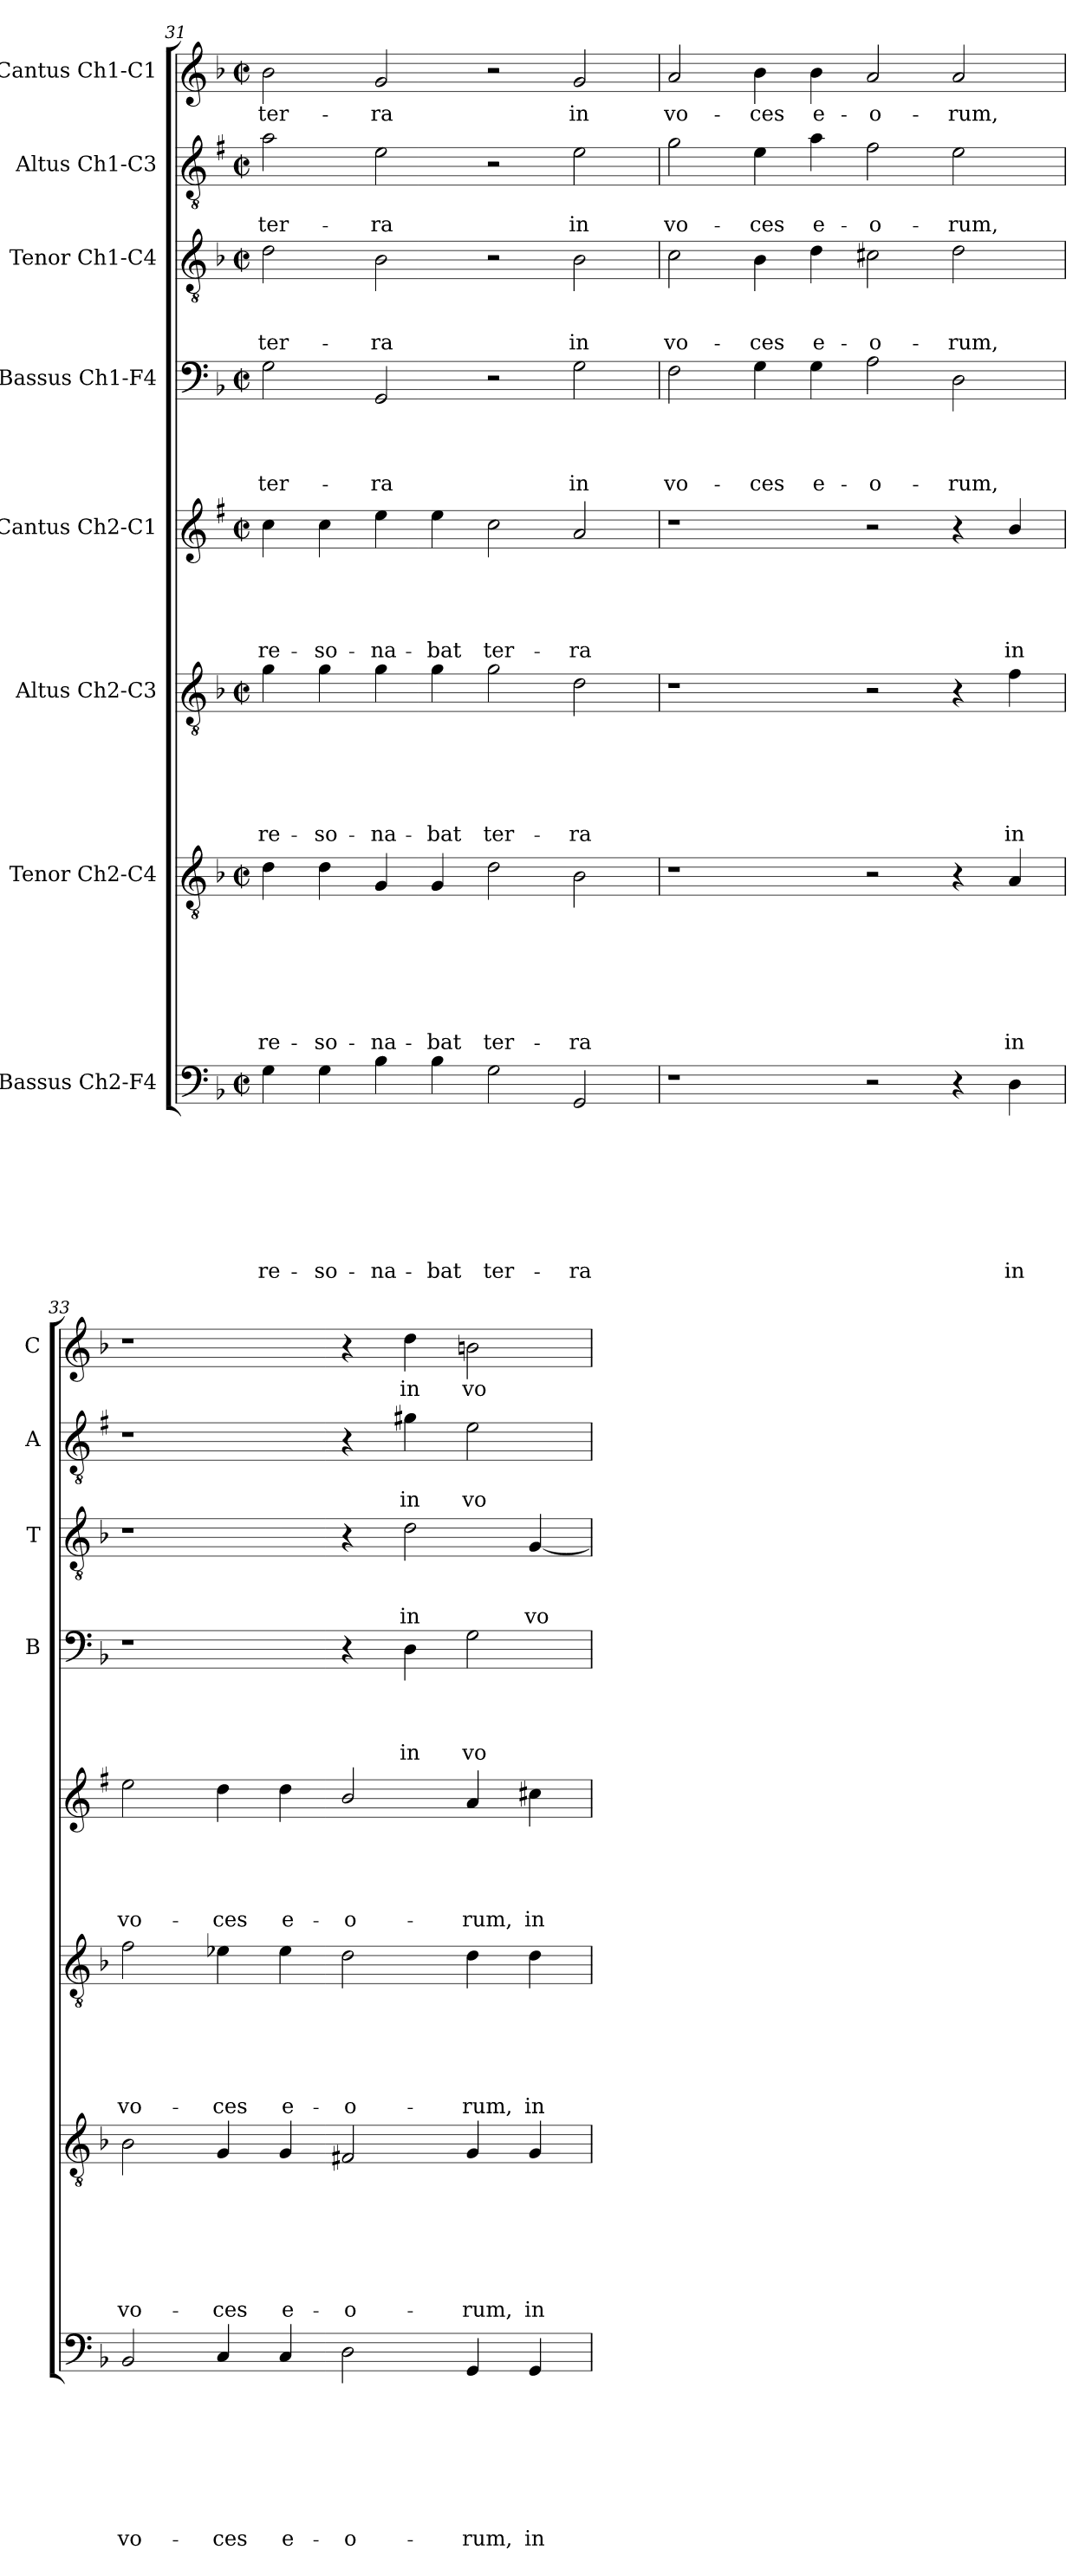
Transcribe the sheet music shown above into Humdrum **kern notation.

**kern	**text	**text	**text	**text	**text	**text	**text	**text	**kern	**text	**text	**text	**text	**text	**text	**text	**kern	**text	**text	**text	**text	**text	**text	**kern	**text	**text	**text	**text	**text	**kern	**text	**text	**text	**text	**kern	**text	**text	**text	**kern	**text	**text	**kern	**text
*part8	*part8	*part8	*part8	*part8	*part8	*part8	*part8	*part8	*part7	*part7	*part7	*part7	*part7	*part7	*part7	*part7	*part6	*part6	*part6	*part6	*part6	*part6	*part6	*part5	*part5	*part5	*part5	*part5	*part5	*part4	*part4	*part4	*part4	*part4	*part3	*part3	*part3	*part3	*part2	*part2	*part2	*part1	*part1
*staff8	*staff8	*staff8	*staff8	*staff8	*staff8	*staff8	*staff8	*staff8	*staff7	*staff7	*staff7	*staff7	*staff7	*staff7	*staff7	*staff7	*staff6	*staff6	*staff6	*staff6	*staff6	*staff6	*staff6	*staff5	*staff5	*staff5	*staff5	*staff5	*staff5	*staff4	*staff4	*staff4	*staff4	*staff4	*staff3	*staff3	*staff3	*staff3	*staff2	*staff2	*staff2	*staff1	*staff1
*I"Bassus Ch2-F4	*	*	*	*	*	*	*	*	*I"Tenor Ch2-C4	*	*	*	*	*	*	*	*I"Altus Ch2-C3	*	*	*	*	*	*	*I"Cantus Ch2-C1	*	*	*	*	*	*I"Bassus Ch1-F4	*	*	*	*	*I"Tenor Ch1-C4	*	*	*	*I"Altus Ch1-C3	*	*	*I"Cantus Ch1-C1	*
*	*	*	*	*	*	*	*	*	*	*	*	*	*	*	*	*	*	*	*	*	*	*	*	*	*	*	*	*	*	*I'B	*	*	*	*	*I'T	*	*	*	*I'A	*	*	*I'C	*
*clefF4	*	*	*	*	*	*	*	*	*clefGv2	*	*	*	*	*	*	*	*clefGv2	*	*	*	*	*	*	*clefG2	*	*	*	*	*	*clefF4	*	*	*	*	*clefGv2	*	*	*	*clefGv2	*	*	*clefG2	*
*	*	*	*	*	*	*	*	*	*	*	*	*	*	*	*	*	*	*	*	*	*	*	*	*ITrd1c2	*	*	*	*	*	*	*	*	*	*	*	*	*	*	*ITrd1c2	*	*	*	*
*k[b-]	*	*	*	*	*	*	*	*	*k[b-]	*	*	*	*	*	*	*	*k[b-]	*	*	*	*	*	*	*k[b-]	*	*	*	*	*	*k[b-]	*	*	*	*	*k[b-]	*	*	*	*k[b-]	*	*	*k[b-]	*
*F:	*	*	*	*	*	*	*	*	*F:	*	*	*	*	*	*	*	*F:	*	*	*	*	*	*	*F:	*	*	*	*	*	*F:	*	*	*	*	*F:	*	*	*	*F:	*	*	*F:	*
*M2/2	*	*	*	*	*	*	*	*	*M2/2	*	*	*	*	*	*	*	*M2/2	*	*	*	*	*	*	*M2/2	*	*	*	*	*	*M2/2	*	*	*	*	*M2/2	*	*	*	*M2/2	*	*	*M2/2	*
*met(c|)	*	*	*	*	*	*	*	*	*met(c|)	*	*	*	*	*	*	*	*met(c|)	*	*	*	*	*	*	*met(c|)	*	*	*	*	*	*met(c|)	*	*	*	*	*met(c|)	*	*	*	*met(c|)	*	*	*met(c|)	*
=31	=31	=31	=31	=31	=31	=31	=31	=31	=31	=31	=31	=31	=31	=31	=31	=31	=31	=31	=31	=31	=31	=31	=31	=31	=31	=31	=31	=31	=31	=31	=31	=31	=31	=31	=31	=31	=31	=31	=31	=31	=31	=31	=31
!	!	!	!	!	!	!	!	!LO:LY:b	!	!	!	!	!	!	!	!LO:LY:b	!	!	!	!	!	!	!LO:LY:b	!	!	!	!	!	!LO:LY:b	!	!	!	!	!LO:LY:b	!	!	!	!LO:LY:b	!	!	!LO:LY:b	!	!LO:LY:b
4G\	.	.	.	.	.	.	.	re-	4d\	.	.	.	.	.	.	re-	4g\	.	.	.	.	.	re-	4b-\	.	.	.	.	re-	2G\	.	.	.	ter-	2d\	.	.	ter-	2g\	.	ter-	2b-\	ter-
!	!	!	!	!	!	!	!	!LO:LY:b	!	!	!	!	!	!	!	!LO:LY:b	!	!	!	!	!	!	!LO:LY:b	!	!	!	!	!	!LO:LY:b	!	!	!	!	!	!	!	!	!	!	!	!	!	!
4G\	.	.	.	.	.	.	.	-so-	4d\	.	.	.	.	.	.	-so-	4g\	.	.	.	.	.	-so-	4b-\	.	.	.	.	-so-	.	.	.	.	.	.	.	.	.	.	.	.	.	.
!	!	!	!	!	!	!	!	!LO:LY:b	!	!	!	!	!	!	!	!LO:LY:b	!	!	!	!	!	!	!LO:LY:b	!	!	!	!	!	!LO:LY:b	!	!	!	!	!LO:LY:b	!	!	!	!LO:LY:b	!	!	!LO:LY:b	!	!LO:LY:b
4B-\	.	.	.	.	.	.	.	-na-	4G/	.	.	.	.	.	.	-na-	4g\	.	.	.	.	.	-na-	4dd\	.	.	.	.	-na-	2GG/	.	.	.	-ra	2B-\	.	.	-ra	2d\	.	-ra	2g/	-ra
!	!	!	!	!	!	!	!	!LO:LY:b	!	!	!	!	!	!	!	!LO:LY:b	!	!	!	!	!	!	!LO:LY:b	!	!	!	!	!	!LO:LY:b	!	!	!	!	!	!	!	!	!	!	!	!	!	!
4B-\	.	.	.	.	.	.	.	-bat	4G/	.	.	.	.	.	.	-bat	4g\	.	.	.	.	.	-bat	4dd\	.	.	.	.	-bat	.	.	.	.	.	.	.	.	.	.	.	.	.	.
!	!	!	!	!	!	!	!	!LO:LY:b	!	!	!	!	!	!	!	!LO:LY:b	!	!	!	!	!	!	!LO:LY:b	!	!	!	!	!	!LO:LY:b	!	!	!	!	!	!	!	!	!	!	!	!	!	!
2G\	.	.	.	.	.	.	.	ter-	2d\	.	.	.	.	.	.	ter-	2g\	.	.	.	.	.	ter-	2b-\	.	.	.	.	ter-	2r	.	.	.	.	2r	.	.	.	2r	.	.	2r	.
!	!	!	!	!	!	!	!	!LO:LY:b	!	!	!	!	!	!	!	!LO:LY:b	!	!	!	!	!	!	!LO:LY:b	!	!	!	!	!	!LO:LY:b	!	!	!	!	!LO:LY:b	!	!	!	!LO:LY:b	!	!	!LO:LY:b	!	!LO:LY:b
2GG/	.	.	.	.	.	.	.	-ra	2B-\	.	.	.	.	.	.	-ra	2d\	.	.	.	.	.	-ra	2g/	.	.	.	.	-ra	2G\	.	.	.	in	2B-\	.	.	in	2d\	.	in	2g/	in
=32	=32	=32	=32	=32	=32	=32	=32	=32	=32	=32	=32	=32	=32	=32	=32	=32	=32	=32	=32	=32	=32	=32	=32	=32	=32	=32	=32	=32	=32	=32	=32	=32	=32	=32	=32	=32	=32	=32	=32	=32	=32	=32	=32
!	!	!	!	!	!	!	!	!	!	!	!	!	!	!	!	!	!	!	!	!	!	!	!	!	!	!	!	!	!	!	!	!	!	!LO:LY:b	!	!	!	!LO:LY:b	!	!	!LO:LY:b	!	!LO:LY:b
1r	.	.	.	.	.	.	.	.	1r	.	.	.	.	.	.	.	1r	.	.	.	.	.	.	1r	.	.	.	.	.	2F\	.	.	.	vo-	2c\	.	.	vo-	2f\	.	vo-	2a/	vo-
!	!	!	!	!	!	!	!	!	!	!	!	!	!	!	!	!	!	!	!	!	!	!	!	!	!	!	!	!	!	!	!	!	!	!LO:LY:b	!	!	!	!LO:LY:b	!	!	!LO:LY:b	!	!LO:LY:b
.	.	.	.	.	.	.	.	.	.	.	.	.	.	.	.	.	.	.	.	.	.	.	.	.	.	.	.	.	.	4G\	.	.	.	-ces	4B-\	.	.	-ces	4d\	.	-ces	4b-\	-ces
!	!	!	!	!	!	!	!	!	!	!	!	!	!	!	!	!	!	!	!	!	!	!	!	!	!	!	!	!	!	!	!	!	!	!LO:LY:b	!	!	!	!LO:LY:b	!	!	!LO:LY:b	!	!LO:LY:b
.	.	.	.	.	.	.	.	.	.	.	.	.	.	.	.	.	.	.	.	.	.	.	.	.	.	.	.	.	.	4G\	.	.	.	e-	4d\	.	.	e-	4g\	.	e-	4b-\	e-
!	!	!	!	!	!	!	!	!	!	!	!	!	!	!	!	!	!	!	!	!	!	!	!	!	!	!	!	!	!	!	!	!	!	!LO:LY:b	!	!	!	!LO:LY:b	!	!	!LO:LY:b	!	!LO:LY:b
2r	.	.	.	.	.	.	.	.	2r	.	.	.	.	.	.	.	2r	.	.	.	.	.	.	2r	.	.	.	.	.	2A\	.	.	.	-o-	2c#X\	.	.	-o-	2e\	.	-o-	2a/	-o-
!	!	!	!	!	!	!	!	!	!	!	!	!	!	!	!	!	!	!	!	!	!	!	!	!	!	!	!	!	!	!	!	!	!	!LO:LY:b	!	!	!	!LO:LY:b	!	!	!LO:LY:b	!	!LO:LY:b
4r	.	.	.	.	.	.	.	.	4r	.	.	.	.	.	.	.	4r	.	.	.	.	.	.	4r	.	.	.	.	.	2D\	.	.	.	-rum,	2d\	.	.	-rum,	2d\	.	-rum,	2a/	-rum,
!	!	!	!	!	!	!	!	!LO:LY:b	!	!	!	!	!	!	!	!LO:LY:b	!	!	!	!	!	!	!LO:LY:b	!	!	!	!	!	!LO:LY:b	!	!	!	!	!	!	!	!	!	!	!	!	!	!
4D\	.	.	.	.	.	.	.	in	4A/	.	.	.	.	.	.	in	4f\	.	.	.	.	.	in	4a/	.	.	.	.	in	.	.	.	.	.	.	.	.	.	.	.	.	.	.
!!LO:PB:g=z
=33	=33	=33	=33	=33	=33	=33	=33	=33	=33	=33	=33	=33	=33	=33	=33	=33	=33	=33	=33	=33	=33	=33	=33	=33	=33	=33	=33	=33	=33	=33	=33	=33	=33	=33	=33	=33	=33	=33	=33	=33	=33	=33	=33
!	!	!	!	!	!	!	!	!LO:LY:b	!	!	!	!	!	!	!	!LO:LY:b	!	!	!	!	!	!	!LO:LY:b	!	!	!	!	!	!LO:LY:b	!	!	!	!	!	!	!	!	!	!	!	!	!	!
2BB-/	.	.	.	.	.	.	.	vo-	2B-\	.	.	.	.	.	.	vo-	2f\	.	.	.	.	.	vo-	2dd\	.	.	.	.	vo-	1r	.	.	.	.	1r	.	.	.	1r	.	.	1r	.
!	!	!	!	!	!	!	!	!LO:LY:b	!	!	!	!	!	!	!	!LO:LY:b	!	!	!	!	!	!	!LO:LY:b	!	!	!	!	!	!LO:LY:b	!	!	!	!	!	!	!	!	!	!	!	!	!	!
4C/	.	.	.	.	.	.	.	-ces	4G/	.	.	.	.	.	.	-ces	4e-X\	.	.	.	.	.	-ces	4cc\	.	.	.	.	-ces	.	.	.	.	.	.	.	.	.	.	.	.	.	.
!	!	!	!	!	!	!	!	!LO:LY:b	!	!	!	!	!	!	!	!LO:LY:b	!	!	!	!	!	!	!LO:LY:b	!	!	!	!	!	!LO:LY:b	!	!	!	!	!	!	!	!	!	!	!	!	!	!
4C/	.	.	.	.	.	.	.	e-	4G/	.	.	.	.	.	.	e-	4e-\	.	.	.	.	.	e-	4cc\	.	.	.	.	e-	.	.	.	.	.	.	.	.	.	.	.	.	.	.
!	!	!	!	!	!	!	!	!LO:LY:b	!	!	!	!	!	!	!	!LO:LY:b	!	!	!	!	!	!	!LO:LY:b	!	!	!	!	!	!LO:LY:b	!	!	!	!	!	!	!	!	!	!	!	!	!	!
2D\	.	.	.	.	.	.	.	-o-	2F#X/	.	.	.	.	.	.	-o-	2d\	.	.	.	.	.	-o-	2a/	.	.	.	.	-o-	4r	.	.	.	.	4r	.	.	.	4r	.	.	4r	.
!	!	!	!	!	!	!	!	!	!	!	!	!	!	!	!	!	!	!	!	!	!	!	!	!	!	!	!	!	!	!	!	!	!	!LO:LY:b	!	!	!	!LO:LY:b	!	!	!LO:LY:b	!	!LO:LY:b
.	.	.	.	.	.	.	.	.	.	.	.	.	.	.	.	.	.	.	.	.	.	.	.	.	.	.	.	.	.	4D\	.	.	.	in	2d\	.	.	in	4f#X\	.	in	4dd\	in
!	!	!	!	!	!	!	!	!LO:LY:b	!	!	!	!	!	!	!	!LO:LY:b	!	!	!	!	!	!	!LO:LY:b	!	!	!	!	!	!LO:LY:b	!	!	!	!	!LO:LY:b	!	!	!	!	!	!	!LO:LY:b	!	!LO:LY:b
4GG/	.	.	.	.	.	.	.	-rum,	4G/	.	.	.	.	.	.	-rum,	4d\	.	.	.	.	.	-rum,	4g/	.	.	.	.	-rum,	2G\	.	.	.	vo-	.	.	.	.	2d\	.	vo-	2bn\	vo-
!	!	!	!	!	!	!	!	!LO:LY:b	!	!	!	!	!	!	!	!LO:LY:b	!	!	!	!	!	!	!LO:LY:b	!	!	!	!	!	!LO:LY:b	!	!	!	!	!	!	!	!	!LO:LY:b	!	!	!	!	!
4GG/	.	.	.	.	.	.	.	in	4G/	.	.	.	.	.	.	in	4d\	.	.	.	.	.	in	4bn\	.	.	.	.	in	.	.	.	.	.	[4G/	.	.	vo-	.	.	.	.	.
=	=	=	=	=	=	=	=	=	=	=	=	=	=	=	=	=	=	=	=	=	=	=	=	=	=	=	=	=	=	=	=	=	=	=	=	=	=	=	=	=	=	=	=
*-	*-	*-	*-	*-	*-	*-	*-	*-	*-	*-	*-	*-	*-	*-	*-	*-	*-	*-	*-	*-	*-	*-	*-	*-	*-	*-	*-	*-	*-	*-	*-	*-	*-	*-	*-	*-	*-	*-	*-	*-	*-	*-	*-
